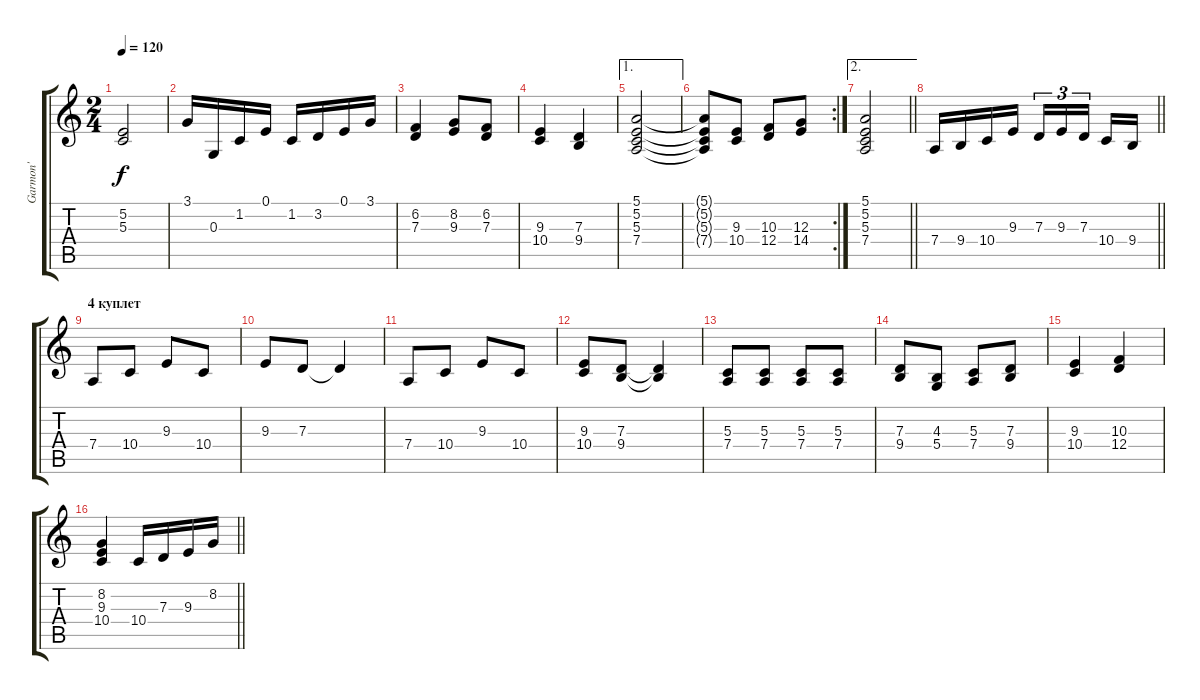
\track ("Garmon'" "Garmon'") {instrument harmonica}
\staff {score tabs}
\tuning (E4 B3 G3 D3 A2 E2) {hide}
\ts (2 4)
\tempo 120
\clef g2
\ks c
(5.2 5.3).2{dy f} |
3.1.16 0.3.16 1.2.16 0.1.16 1.2.16 3.2.16 0.1.16 3.1.16 |
(6.2 7.3).4 (8.2 9.3).8 (6.2 7.3).8 |
(9.3 10.4).4 (7.3 9.4).4 |
\ae 1
(5.1 5.2 5.3 7.4).2 |
\rc 2
(5.1{t} 5.2{t} 5.3{t} 7.4{t}).8 (9.3 10.4).8 (10.3 12.4).8 (12.3 14.4).8 |
\ae 2
\barLineRight lightlight
(5.1 5.2 5.3 7.4).2 |
\section ("" "")
\barLineRight lightlight
7.4.16 9.4.16 10.4.16 9.3.16 7.3.16{tu (3 2)} 9.3.16{tu (3 2)} 7.3.16{tu (3 2) beam splitsecondary} 10.4.16 9.4.16 |
\section ("" "4 куплет")
7.4.8 10.4.8 9.3.8 10.4.8 |
9.3.8 7.3.8 7.3{t}.4 |
7.4.8 10.4.8 9.3.8 10.4.8 |
(9.3 10.4).8 (7.3 9.4).8 (7.3{t} 9.4{t}).4 |
(5.3 7.4).8 (5.3 7.4).8 (5.3 7.4).8 (5.3 7.4).8 |
(7.3 9.4).8 (4.3 5.4).8 (5.3 7.4).8 (7.3 9.4).8 |
(9.3 10.4).4 (10.3 12.4).4 |
\barLineRight lightlight
(8.2 9.3 10.4).4 10.4.16 7.3.16 9.3.16 8.2.16
